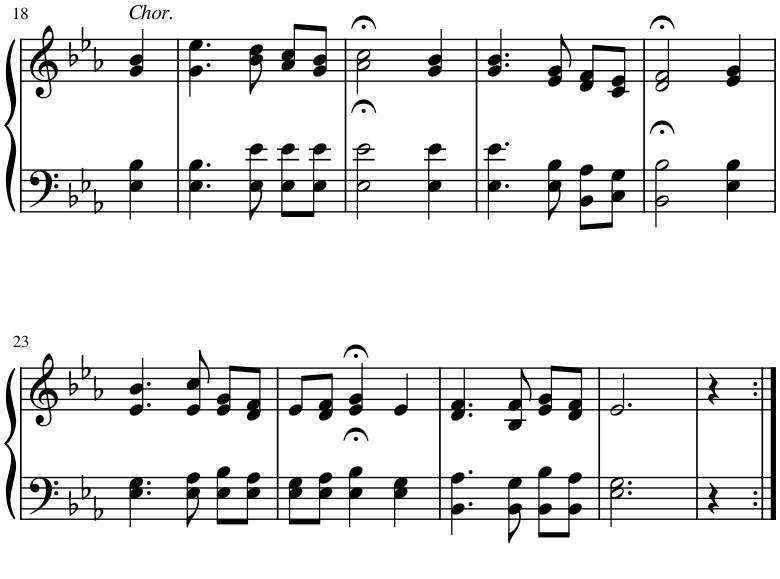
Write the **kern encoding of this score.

**kern	**kern
*part1	*part1
*staff2	*staff1
*I"Piano	*
*I'Pno.	*
!!LO:PB:g=z
*clefF4	*clefG2
*k[b-e-a-]	*k[b-e-a-]
*M3/4	*M3/4
=18	=18
!	!LO:TX:a:i:t=Chor.
4E-\ 4B-\	4g/ 4b-/
=19	=19
4.E-\ 4.B-\	4.g\ 4.ee-\
8E-\ 8e-\	8b-\ 8dd\
8E-\ 8e-\L	8a-/ 8cc/L
8E-\ 8e-\J	8g/ 8b-/J
=20	=20
2E-\;< 2e-\;<	2a-\;< 2cc\;<
4E-\ 4e-\	4g/ 4b-/
=21	=21
4.E-\ 4.e-\	4.g/ 4.b-/
8E-\ 8B-\	8e-/ 8g/
8BB-\ 8A-\L	8d/ 8f/L
8C\ 8G\J	8c/ 8e-/J
=22	=22
2BB-\;< 2B-\;<	2d/;< 2f/;<
4E-\ 4B-\	4e-/ 4g/
!!LO:LB:g=z
=23	=23
4.E-\ 4.G\	4.e-/ 4.b-/
8E-\ 8A-\	8e-/ 8cc/
8E-\ 8B-\L	8e-/ 8g/L
8E-\ 8A-\J	8d/ 8f/J
=24	=24
8E-\ 8G\L	8e-/L
8E-\ 8A-\J	8d/ 8f/J
4E-\;< 4B-\;<	4e-/;< 4g/;<
4E-\ 4G\	4e-/
=25	=25
4.BB-\ 4.A-\	4.d/ 4.f/
8BB-\ 8G\	8B-/ 8f/
8BB-\ 8B-\L	8e-/ 8g/L
8BB-\ 8A-\J	8d/ 8f/J
=26	=26
2.E-\ 2.G\	2.e-/
=27	=27
4r	4r
=:|!	=:|!
*-	*-
